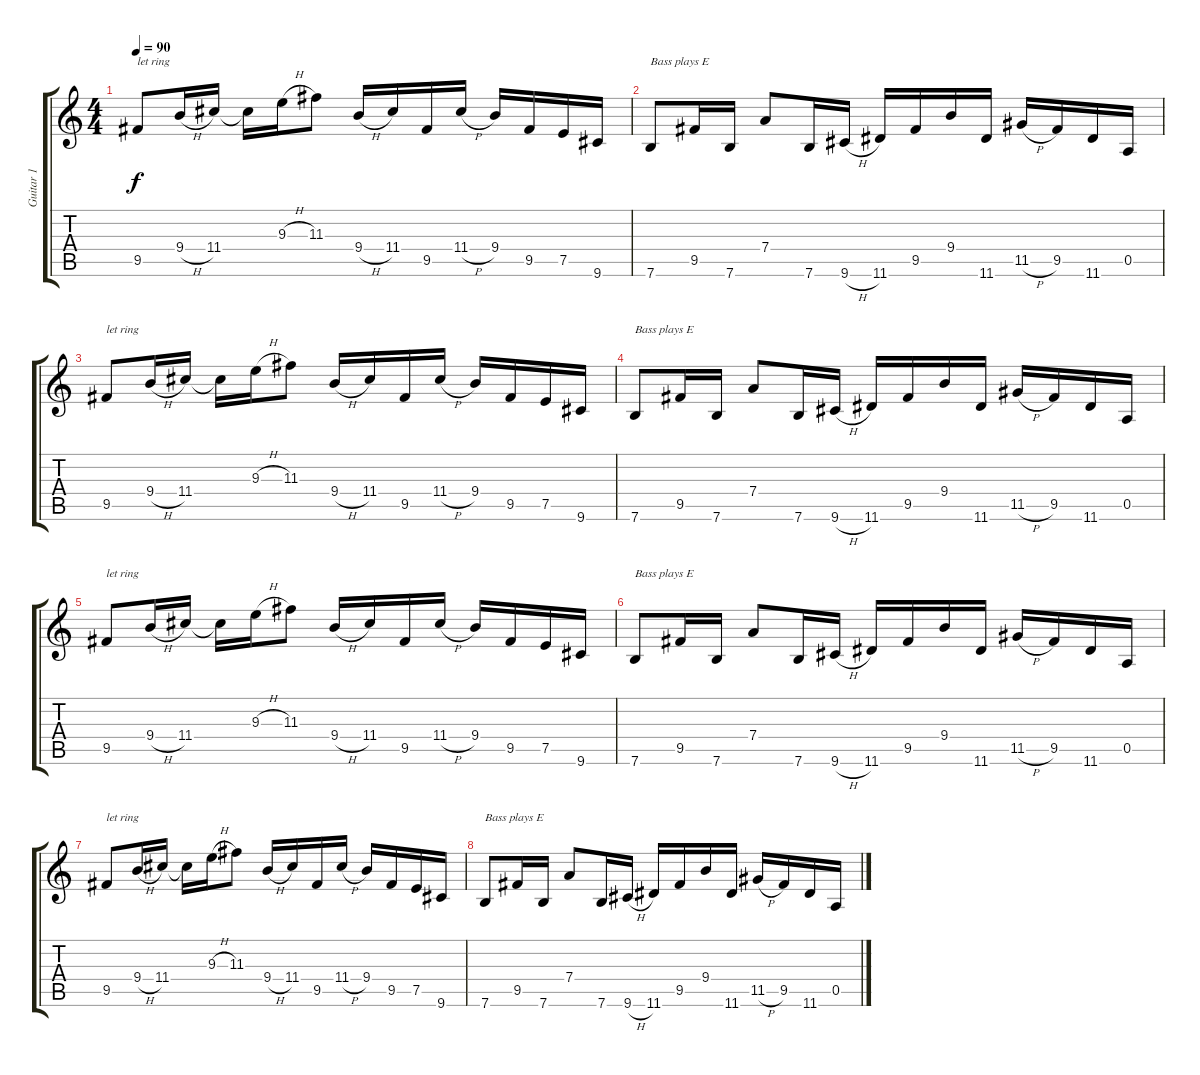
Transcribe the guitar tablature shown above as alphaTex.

\track ("Guitar 1" "Guitar 1") {instrument electricguitarclean}
\staff {score tabs}
\tuning (E4 B3 G3 D3 A2 E2) {hide}
\ts (4 4)
\tempo 90
\clef g2
\ks c
9.5.8{txt "let ring" dy f} 9.4{h}.16 11.4.16 11.4{t}.16 9.3{h}.16 11.3.8 9.4{h}.16 11.4.16 9.5.16 11.4{h}.16 9.4.16 9.5.16 7.5.16 9.6.16 |
7.6.8{txt "Bass plays E"} 9.5.16 7.6.16 7.4.8 7.6.16 9.6{h}.16 11.6.16 9.5.16 9.4.16 11.6.16 11.5{h}.16 9.5.16 11.6.16 0.5.16 |
9.5.8{txt "let ring"} 9.4{h}.16 11.4.16 11.4{t}.16 9.3{h}.16 11.3.8 9.4{h}.16 11.4.16 9.5.16 11.4{h}.16 9.4.16 9.5.16 7.5.16 9.6.16 |
7.6.8{txt "Bass plays E"} 9.5.16 7.6.16 7.4.8 7.6.16 9.6{h}.16 11.6.16 9.5.16 9.4.16 11.6.16 11.5{h}.16 9.5.16 11.6.16 0.5.16 |
9.5.8{txt "let ring"} 9.4{h}.16 11.4.16 11.4{t}.16 9.3{h}.16 11.3.8 9.4{h}.16 11.4.16 9.5.16 11.4{h}.16 9.4.16 9.5.16 7.5.16 9.6.16 |
7.6.8{txt "Bass plays E"} 9.5.16 7.6.16 7.4.8 7.6.16 9.6{h}.16 11.6.16 9.5.16 9.4.16 11.6.16 11.5{h}.16 9.5.16 11.6.16 0.5.16 |
9.5.8{txt "let ring"} 9.4{h}.16 11.4.16 11.4{t}.16 9.3{h}.16 11.3.8 9.4{h}.16 11.4.16 9.5.16 11.4{h}.16 9.4.16 9.5.16 7.5.16 9.6.16 |
7.6.8{txt "Bass plays E"} 9.5.16 7.6.16 7.4.8 7.6.16 9.6{h}.16 11.6.16 9.5.16 9.4.16 11.6.16 11.5{h}.16 9.5.16 11.6.16 0.5.16
